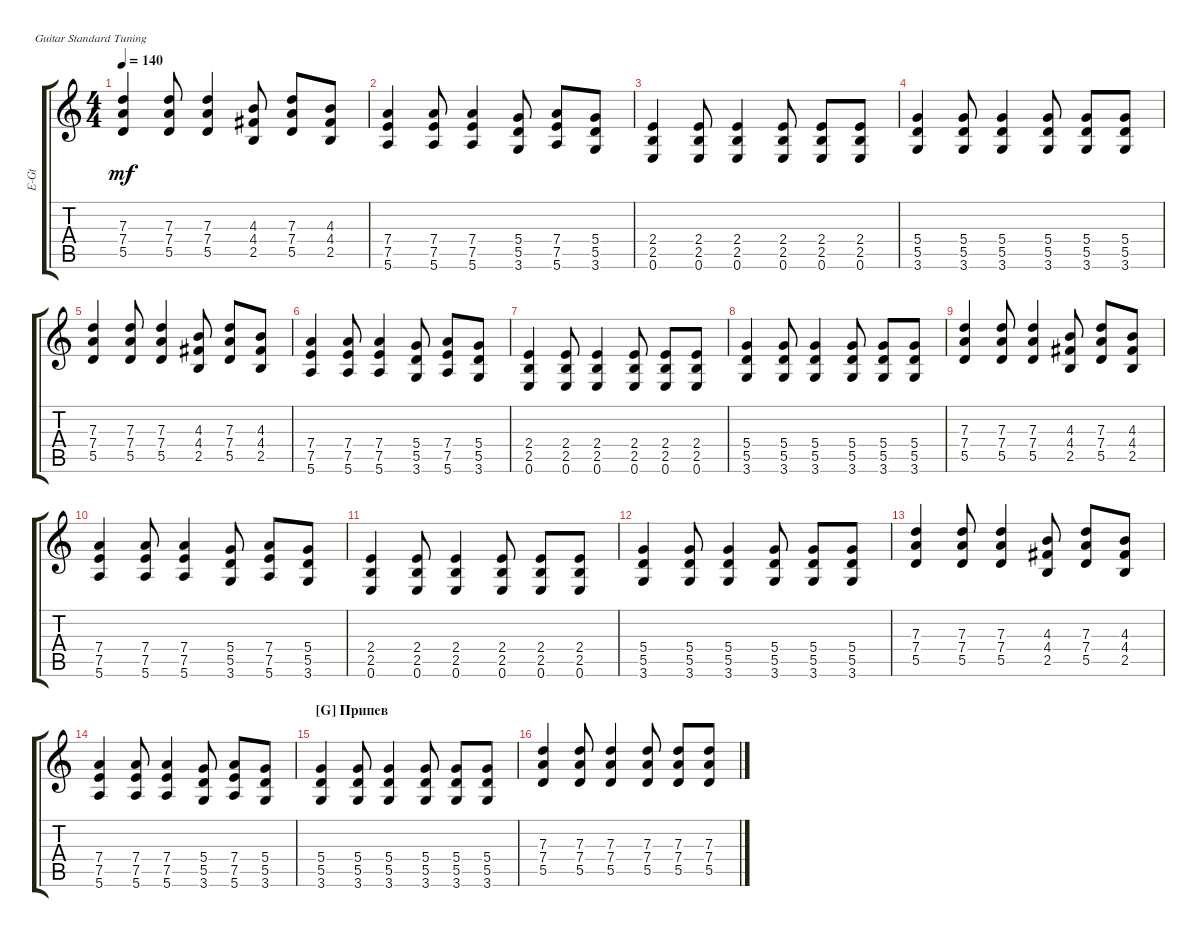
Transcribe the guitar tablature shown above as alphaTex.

\track ("Electric Guitar" "E-Gt") {instrument distortionguitar}
\staff {score tabs}
\tuning (E4 B3 G3 D3 A2 E2)
\ts (4 4)
\tempo 140
\clef g2
\ks c
(7.4 5.5 7.3).4{dy mf} (7.4 5.5 7.3).8 (7.4 5.5 7.3).4 (4.4 2.5 4.3).8 (7.4 5.5 7.3).8 (4.4 2.5 4.3).8 |
(7.4 7.5 5.6).4 (7.4 7.5 5.6).8 (7.4 7.5 5.6).4 (5.4 5.5 3.6).8 (7.4 7.5 5.6).8 (5.4 5.5 3.6).8 |
(2.4 2.5 0.6).4 (2.4 2.5 0.6).8 (2.4 2.5 0.6).4 (2.4 2.5 0.6).8 (2.4 2.5 0.6).8 (2.4 2.5 0.6).8 |
(5.4 5.5 3.6).4 (5.4 5.5 3.6).8 (5.4 5.5 3.6).4 (5.4 5.5 3.6).8 (5.4 5.5 3.6).8 (5.4 5.5 3.6).8 |
(7.4 5.5 7.3).4 (7.4 5.5 7.3).8 (7.4 5.5 7.3).4 (4.4 2.5 4.3).8 (7.4 5.5 7.3).8 (4.4 2.5 4.3).8 |
(7.4 7.5 5.6).4 (7.4 7.5 5.6).8 (7.4 7.5 5.6).4 (5.4 5.5 3.6).8 (7.4 7.5 5.6).8 (5.4 5.5 3.6).8 |
(2.4 2.5 0.6).4 (2.4 2.5 0.6).8 (2.4 2.5 0.6).4 (2.4 2.5 0.6).8 (2.4 2.5 0.6).8 (2.4 2.5 0.6).8 |
(5.4 5.5 3.6).4 (5.4 5.5 3.6).8 (5.4 5.5 3.6).4 (5.4 5.5 3.6).8 (5.4 5.5 3.6).8 (5.4 5.5 3.6).8 |
(7.4 5.5 7.3).4 (7.4 5.5 7.3).8 (7.4 5.5 7.3).4 (4.4 2.5 4.3).8 (7.4 5.5 7.3).8 (4.4 2.5 4.3).8 |
(7.4 7.5 5.6).4 (7.4 7.5 5.6).8 (7.4 7.5 5.6).4 (5.4 5.5 3.6).8 (7.4 7.5 5.6).8 (5.4 5.5 3.6).8 |
(2.4 2.5 0.6).4 (2.4 2.5 0.6).8 (2.4 2.5 0.6).4 (2.4 2.5 0.6).8 (2.4 2.5 0.6).8 (2.4 2.5 0.6).8 |
(5.4 5.5 3.6).4 (5.4 5.5 3.6).8 (5.4 5.5 3.6).4 (5.4 5.5 3.6).8 (5.4 5.5 3.6).8 (5.4 5.5 3.6).8 |
(7.4 5.5 7.3).4 (7.4 5.5 7.3).8 (7.4 5.5 7.3).4 (4.4 2.5 4.3).8 (7.4 5.5 7.3).8 (4.4 2.5 4.3).8 |
(7.4 7.5 5.6).4 (7.4 7.5 5.6).8 (7.4 7.5 5.6).4 (5.4 5.5 3.6).8 (7.4 7.5 5.6).8 (5.4 5.5 3.6).8 |
\section ("G" "Припев")
\scale
0.333333 (5.4 5.5 3.6).4 (5.4 5.5 3.6).8 (5.4 5.5 3.6).4 (5.4 5.5 3.6).8 (5.4 5.5 3.6).8 (5.4 5.5 3.6).8 |
(7.4 5.5 7.3).4 (7.4 5.5 7.3).8 (7.4 5.5 7.3).4 (7.4 5.5 7.3).8 (7.4 5.5 7.3).8 (7.4 5.5 7.3).8
